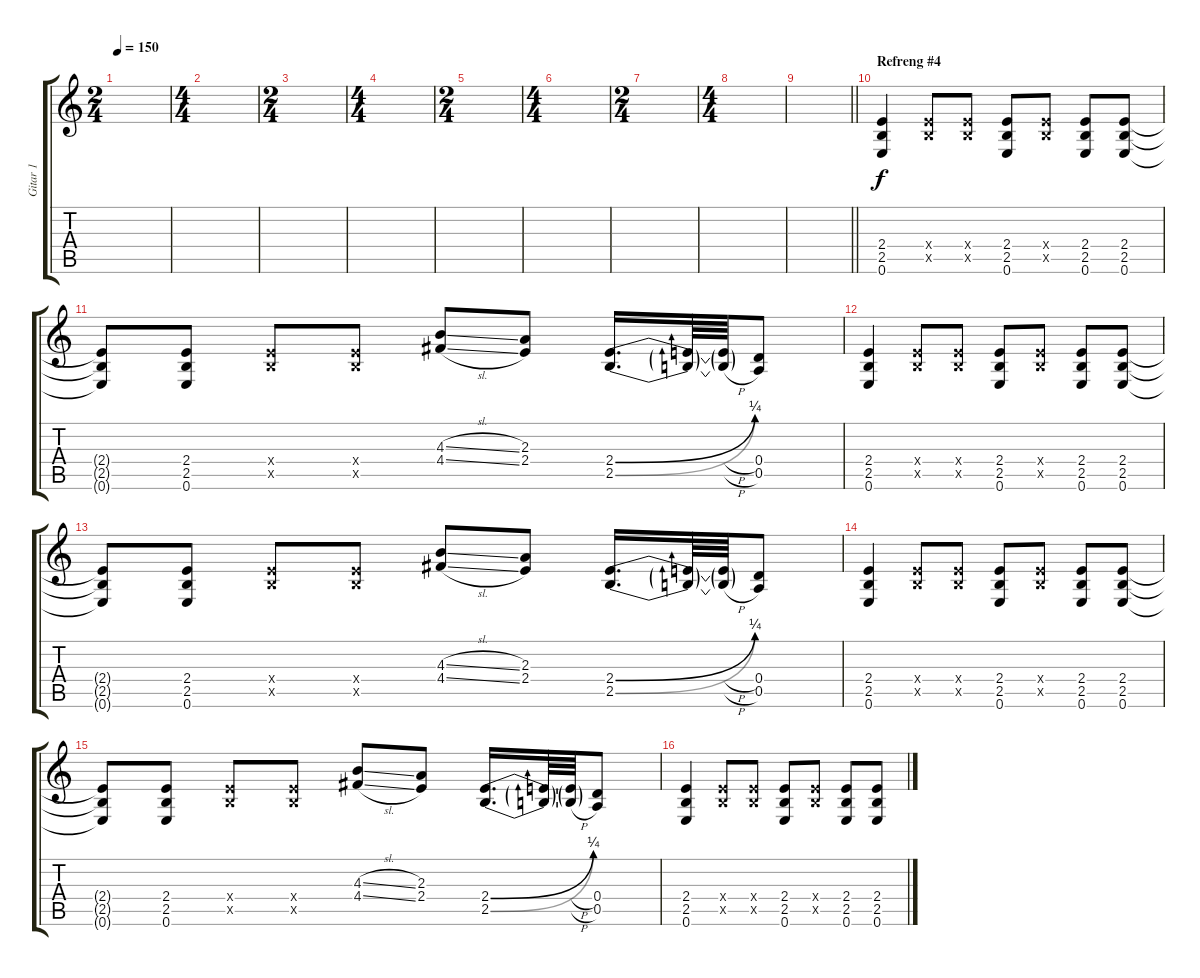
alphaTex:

\track ("Gitar 1" "Gitar 1") {instrument overdrivenguitar}
\staff {score tabs}
\tuning (E4 B3 G3 D3 A2 E2) {hide}
\ts (2 4)
\tempo 150
\clef g2
\ks c
|
\ts (4 4)
|
\ts (2 4)
|
\ts (4 4)
|
\ts (2 4)
|
\ts (4 4)
|
\ts (2 4)
|
\ts (4 4)
|
\barLineRight lightlight
|
\section ("" "Refreng #4")
(2.4 2.5 0.6).4 (2.4{x} 2.5{x}).8 (2.4{x} 2.5{x}).8 (2.4 2.5 0.6).8 (2.4{x} 2.5{x}).8 (2.4 2.5 0.6).8 (2.4 2.5 0.6).8 |
(2.4{t} 2.5{t} 0.6{t}).8 (2.4 2.5 0.6).8 (2.4{x} 2.5{x}).8 (2.4{x} 2.5{x}).8 (4.3{sl} 4.4{sl}).8 (2.3 2.4).8 (2.4{be (bend 0 0 60 1)} 2.5{be (bend 0 0 60 1)}).16{d} (2.4{t} 2.5{t}).64 (2.4{h t} 2.5{h t}).64 (0.4 0.5).8 |
(2.4 2.5 0.6).4 (2.4{x} 2.5{x}).8 (2.4{x} 2.5{x}).8 (2.4 2.5 0.6).8 (2.4{x} 2.5{x}).8 (2.4 2.5 0.6).8 (2.4 2.5 0.6).8 |
(2.4{t} 2.5{t} 0.6{t}).8 (2.4 2.5 0.6).8 (2.4{x} 2.5{x}).8 (2.4{x} 2.5{x}).8 (4.3{sl} 4.4{sl}).8 (2.3 2.4).8 (2.4{be (bend 0 0 60 1)} 2.5{be (bend 0 0 60 1)}).16{d} (2.4{t} 2.5{t}).64 (2.4{h t} 2.5{h t}).64 (0.4 0.5).8 |
(2.4 2.5 0.6).4 (2.4{x} 2.5{x}).8 (2.4{x} 2.5{x}).8 (2.4 2.5 0.6).8 (2.4{x} 2.5{x}).8 (2.4 2.5 0.6).8 (2.4 2.5 0.6).8 |
(2.4{t} 2.5{t} 0.6{t}).8 (2.4 2.5 0.6).8 (2.4{x} 2.5{x}).8 (2.4{x} 2.5{x}).8 (4.3{sl} 4.4{sl}).8 (2.3 2.4).8 (2.4{be (bend 0 0 60 1)} 2.5{be (bend 0 0 60 1)}).16{d} (2.4{t} 2.5{t}).64 (2.4{h t} 2.5{h t}).64 (0.4 0.5).8 |
(2.4 2.5 0.6).4 (2.4{x} 2.5{x}).8 (2.4{x} 2.5{x}).8 (2.4 2.5 0.6).8 (2.4{x} 2.5{x}).8 (2.4 2.5 0.6).8 (2.4 2.5 0.6).8
